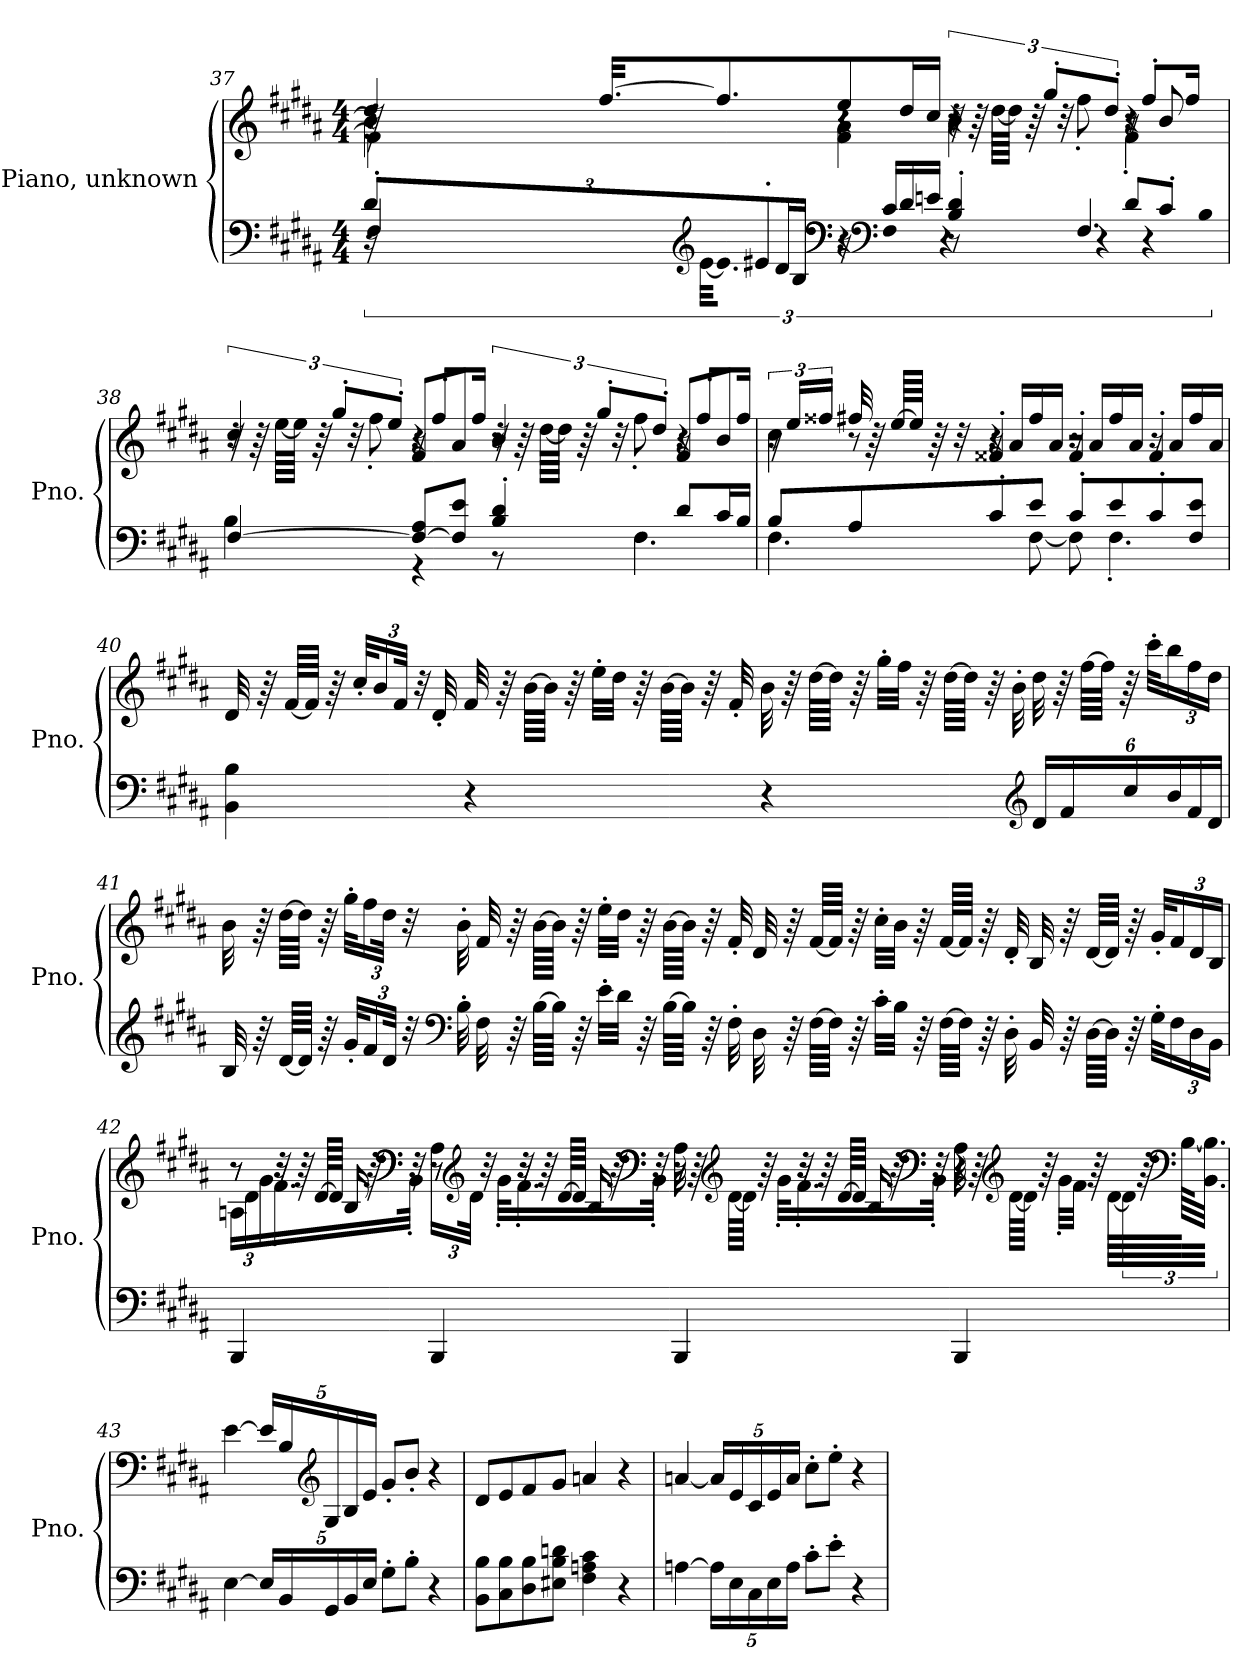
**kern	**kern
*part1	*part1
*staff2	*staff1
*I"Piano, unknown	*
*I'Pno.	*
!!LO:LB:g=z
*clefF4	*clefG2
*k[f#c#g#d#a#]	*k[f#c#g#d#a#]
*M4/4	*M4/4
=37	=37
*^	*
*Xbrackettup	*brackettup	*
*	*^	*^
*	*	*	*	*^
*	*	*	*	*	*^
12d#'/L	24r	4F#/	64r	4b\]	4dd#/	4f#\]
.	.	.	[32.ff#/KKL	.	.	.
*clefG2	*	*	*	*	*	*
.	[48e\KKL	.	.	.	.	.
.	8.e\J]	.	8.ff#/]	.	.	.
12e#X'/	.	.	.	.	.	.
24d#/L	.	.	.	.	.	.
24B/JJ	.	.	.	.	.	.
*clefF4	*	*	*	*	*	*
16r	4F#\	4r	8ee/	4r	4r	4f#\ 4a#\
16c#/LL	.	.	.	.	.	.
16d#/	.	.	16dd#/L	.	.	.
16en/JJ	.	.	16cc#/JJ	.	.	.
4B/' 4d#/'	4r	8r	12r	32r	4r	4b\
.	.	.	.	64r	.	.
.	.	.	.	[64dd#\LLLL	.	.
.	.	.	.	64dd#\JJJJ]	.	.
.	.	.	.	64r	.	.
.	.	.	12gg#'/L	.	.	.
.	.	.	.	32r	.	.
.	.	4.F#/	.	8ff#'\	.	.
.	.	.	12dd#'/J	.	.	.
8d#/L	8r	.	16r	4r	8r	4f#'\
.	.	.	8ff#'/L	.	.	.
8c#'/J	16r	.	.	.	8b/	.
.	16B\	.	16ff#/Jk	.	.	.
*	*v	*v	*	*	*	*
*	*	*	*	*v	*v
!!LO:PB:g=z
=38	=38	=38	=38	=38
[4F#/	4B\	12r	32r	4cc#/
.	.	.	64r	.
.	.	.	[64ee\LLLL	.
.	.	.	64ee\JJJJ]	.
.	.	.	64r	.
.	.	12gg#'/L	.	.
.	.	.	32r	.
.	.	.	8ff#'\	.
.	.	12ee'/J	.	.
8F#/_ 8A#/L	4r	16r	4r	8f#/L
.	.	8ff#'/L	.	.
8F#/] 8e/J	.	.	.	8a#/J
.	.	16ff#/Jk	.	.
4B/' 4d#/'	8r	12r	32r	4b/
.	.	.	64r	.
.	.	.	[64dd#\LLLL	.
.	.	.	64dd#\JJJJ]	.
.	.	.	64r	.
.	.	12gg#'/L	.	.
.	.	.	32r	.
.	4.F#\	.	8ff#'\	.
.	.	12dd#'/J	.	.
8d#/L	.	16r	4r	8f#/L
.	.	8ff#'/L	.	.
16c#/L	.	.	.	8b/J
16B/JJ	.	16ff#/Jk	.	.
!!LO:LB:g=z	!!	!!
=39	=39	=39	=39	=39
8B/L	4.F#\	24r	4cc#\	8r
.	.	24ee/LL	.	.
.	.	24ff##X/JJ	.	.
8A#/	.	8r	.	32ff#X/
.	.	.	.	64r
.	.	.	.	[64ee/LLLL
.	.	.	.	64ee/JJJJ]
.	.	.	.	64r
.	.	.	.	32r
8c#'/	.	16r	4r	4f##X'/
.	.	16a#/LL	.	.
8e/J	[8F#\	16ff#/	.	.
.	.	16a#/JJ	.	.
8c#'/L	8F#\]	16r	2r	4f##'/
.	.	16a#/LL	.	.
8e/	4.F#'\	16ff#/	.	.
.	.	16a#/JJ	.	.
8c#'/	.	16r	.	4f##'/
.	.	16a#/LL	.	.
8F#/ 8e/J	.	16ff#/	.	.
.	.	16a#/JJ	.	.
*v	*v	*	*	*
*	*v	*v	*v
!!LO:LB:g=z
=40	=40
4BB\ 4B\	32d#/
.	64r
.	[64f#/LLLL
.	64f#/JJJJ]
.	64r
.	32cc#'/KLL
*	*Xbrackettup
.	24b/
.	48f#/JJk
.	32r
.	32d#'/
4r	32f#/
.	64r
.	[64b\LLLL
.	64b\JJJJ]
.	64r
.	32ee'\LLL
.	32dd#\JJJ
.	64r
.	[64b\LLLL
.	64b\JJJJ]
.	64r
.	32f#'/
4r	32b\
.	64r
.	[64dd#\LLLL
.	64dd#\JJJJ]
.	64r
.	32gg#'\LLL
.	32ff#\JJJ
.	64r
.	[64dd#\LLLL
.	64dd#\JJJJ]
.	64r
.	32b'\
*clefG2	*
*Xbrackettup	*
24d#/LL	32dd#\
.	64r
24f#/	.
.	[64ff#\LLLL
.	64ff#\JJJJ]
.	64r
24cc#/	.
.	32ccc#'\KLL
24b/	24bb\
24f#/	24ff#\
24d#/JJ	24dd#\JJ
!!LO:LB:g=z
=41	=41
32B/	32b\
64r	64r
[64d#/LLLL	[64dd#\LLLL
64d#/JJJJ]	64dd#\JJJJ]
64r	64r
32g#'/KLL	32gg#'\KLL
24f#/	24ff#\
48d#/JJk	48dd#\JJk
32r	32r
*clefF4	*
32B'\	32b'\
32F#\	32f#/
64r	64r
[64B\LLLL	[64b\LLLL
64B\JJJJ]	64b\JJJJ]
64r	64r
32e'\LLL	32ee'\LLL
32d#\JJJ	32dd#\JJJ
64r	64r
[64B\LLLL	[64b\LLLL
64B\JJJJ]	64b\JJJJ]
64r	64r
32F#'\	32f#'/
32D#\	32d#/
64r	64r
[64F#\LLLL	[64f#/LLLL
64F#\JJJJ]	64f#/JJJJ]
64r	64r
32c#'\LLL	32cc#'\LLL
32B\JJJ	32b\JJJ
64r	64r
[64F#\LLLL	[64f#/LLLL
64F#\JJJJ]	64f#/JJJJ]
64r	64r
32D#'\	32d#'/
32BB/	32B/
64r	64r
[64D#\LLLL	[64d#/LLLL
64D#\JJJJ]	64d#/JJJJ]
64r	64r
32G#'\KLL	32g#'/KLL
24F#\	24f#/
24D#\	24d#/
24BB\JJ	24B/JJ
!!LO:LB:g=z
=42	=42
*	*^
*	*	*^
4BBB/	8r	24An\LL	8r
.	.	24d#\	.
.	.	24g#\	.
.	32r	16.f#'\	16r
.	64r	.	.
.	[64d#/LLLL	.	.
.	64d#/JJJJ]	.	16B/
.	64r	.	.
*	*clefF4	*	*
.	32r	32BB'\JJk	.
4BBB/	8r	24A\LL	8r
*	*clefG2	*	*
.	.	48d#\JJk	.
.	.	32r	.
.	.	32g#'\KLL	.
.	32r	16.f#'\	16r
.	64r	.	.
.	[64d#/LLLL	.	.
.	64d#/JJJJ]	.	16B/
.	64r	.	.
*	*clefF4	*	*
.	32r	32BB'\JJk	.
4BBB/	8r	32A\	8r
.	.	64r	.
*	*clefG2	*	*
.	.	[64d#\LLLL	.
.	.	64d#\JJJJ]	.
.	.	64r	.
.	.	32g#'\KLL	.
.	32r	16.f#'\	16r
.	64r	.	.
.	[64d#/LLLL	.	.
.	64d#/JJJJ]	.	16B/
.	64r	.	.
*	*clefF4	*	*
.	32r	32BB'\JJk	.
4BBB/	4r	32A\	4r
.	.	64r	.
*	*clefG2	*	*
.	.	[64d#\LLLL	.
.	.	64d#\JJJJ]	.
.	.	64r	.
.	.	32g#'\LLL	.
.	.	32f#\JJJ	.
.	.	64r	.
.	.	[64d#\LLLL	.
*	*	*brackettup	*
.	.	96d#\JJJJ]	.
.	.	96r	.
*	*clefF4	*	*
.	.	[96B\KLLL	.
.	.	48.BB\ 48.B\]JJJ	.
*	*v	*v	*v
!!LO:LB:g=z
=43	=43
[4E\	[4e\
*	*Xbrackettup
20E/LL]	20e/LL]
20BB/	20B/
*	*clefG2
20GG#/	20G#/
20BB/	20B/
20E/JJ	20e/JJ
8G#'\L	8g#'/L
8B'\J	8b'/J
4r	4r
=44	=44
8BB\ 8B\L	8d#/L
8C#\ 8B\	8e/
8D#\ 8B\	8f#/
8E#X\ 8B\ 8dn\J	8g#/J
4F#\ 4An\ 4c#\	4an/
4r	4r
=45	=45
[4An\	[4an/
20A\LL]	20a/LL]
20E\	20e/
20C#\	20c#/
20E\	20e/
20A\JJ	20a/JJ
8c#'\L	8cc#'\L
8e'\J	8ee'\J
4r	4r
=	=
*-	*-
